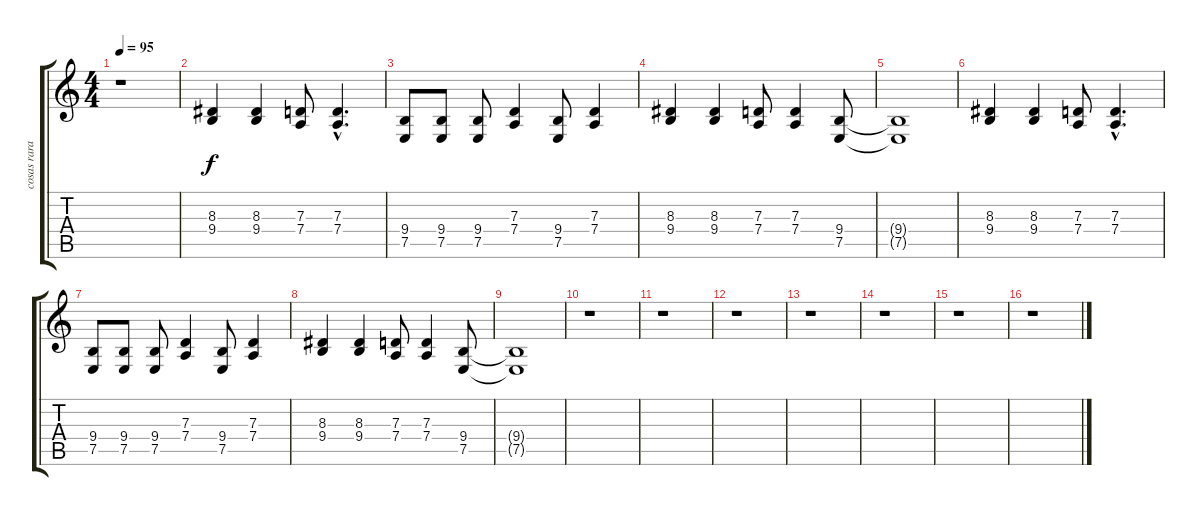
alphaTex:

\track ("cosas raras" "cosas rara") {instrument electricpiano1}
\staff {score tabs}
\tuning (E4 B3 G3 D3 A2 E2) {hide}
\ts (4 4)
\tempo 95
\clef g2
\ks c
r.1{dy f instrument electricpiano1} |
(8.3 9.4).4 (8.3 9.4).4 (7.3 7.4).8 (7.3{hac} 7.4{hac}).4{d} |
(9.4 7.5).8 (9.4 7.5).8 (9.4 7.5).8 (7.3 7.4).4 (9.4 7.5).8 (7.3 7.4).4 |
(8.3 9.4).4 (8.3 9.4).4 (7.3 7.4).8 (7.3 7.4).4 (9.4 7.5).8 |
(9.4{t} 7.5{t}).1 |
(8.3 9.4).4 (8.3 9.4).4 (7.3 7.4).8 (7.3{hac} 7.4{hac}).4{d} |
(9.4 7.5).8 (9.4 7.5).8 (9.4 7.5).8 (7.3 7.4).4 (9.4 7.5).8 (7.3 7.4).4 |
(8.3 9.4).4 (8.3 9.4).4 (7.3 7.4).8 (7.3 7.4).4 (9.4 7.5).8 |
(9.4{t} 7.5{t}).1 |
r.1 |
r.1 |
r.1 |
r.1 |
r.1 |
r.1 |
r.1
